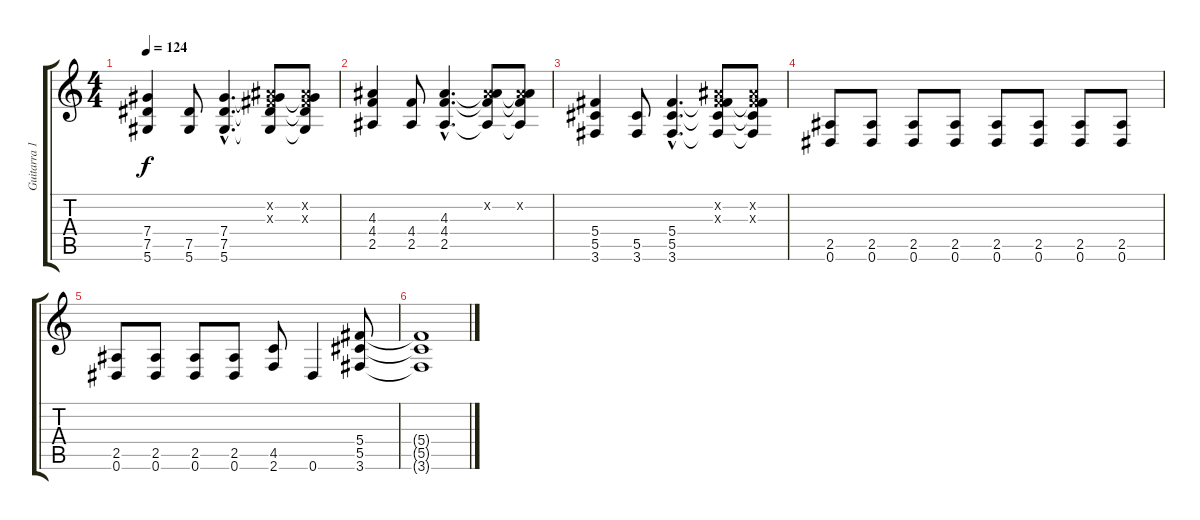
\track ("Guitarra 1" "Guitarra 1") {instrument overdrivenguitar}
\staff {score tabs}
\tuning (Eb4 Bb3 Gb3 Db3 Ab2 Eb2) {hide}
\ts (4 4)
\tempo 124
\clef g2
\ks c
(7.4 7.5 5.6).4{dy f} (7.5 5.6).8 (7.4{hac} 7.5{hac} 5.6{hac}).4{d} (0.2{x} 0.3{x} 7.4{t} 7.5{t} 5.6{t}).8 (0.2{x} 0.3{x} 7.4{t} 7.5{t} 5.6{t}).8 |
(4.3 4.4 2.5).4 (4.4 2.5).8 (4.3{hac} 4.4{hac} 2.5{hac}).4{d} (0.2{x} 4.3{t} 4.4{t} 2.5{t}).8 (0.2{x} 4.3{t} 4.4{t} 2.5{t}).8 |
(5.4 5.5 3.6).4 (5.5 3.6).8 (5.4{hac} 5.5{hac} 3.6{hac}).4{d} (0.2{x} 0.3{x} 5.4{t} 5.5{t} 3.6{t}).8 (0.2{x} 0.3{x} 5.4{t} 5.5{t} 3.6{t}).8 |
(2.5 0.6).8{volume 12} (2.5 0.6).8 (2.5 0.6).8 (2.5 0.6).8 (2.5 0.6).8 (2.5 0.6).8 (2.5 0.6).8 (2.5 0.6).8 |
(2.5 0.6).8 (2.5 0.6).8 (2.5 0.6).8 (2.5 0.6).8 (4.5 2.6).8 0.6.4 (5.4 5.5 3.6).8 |
(5.4{t} 5.5{t} 3.6{t}).1{volume 0}
